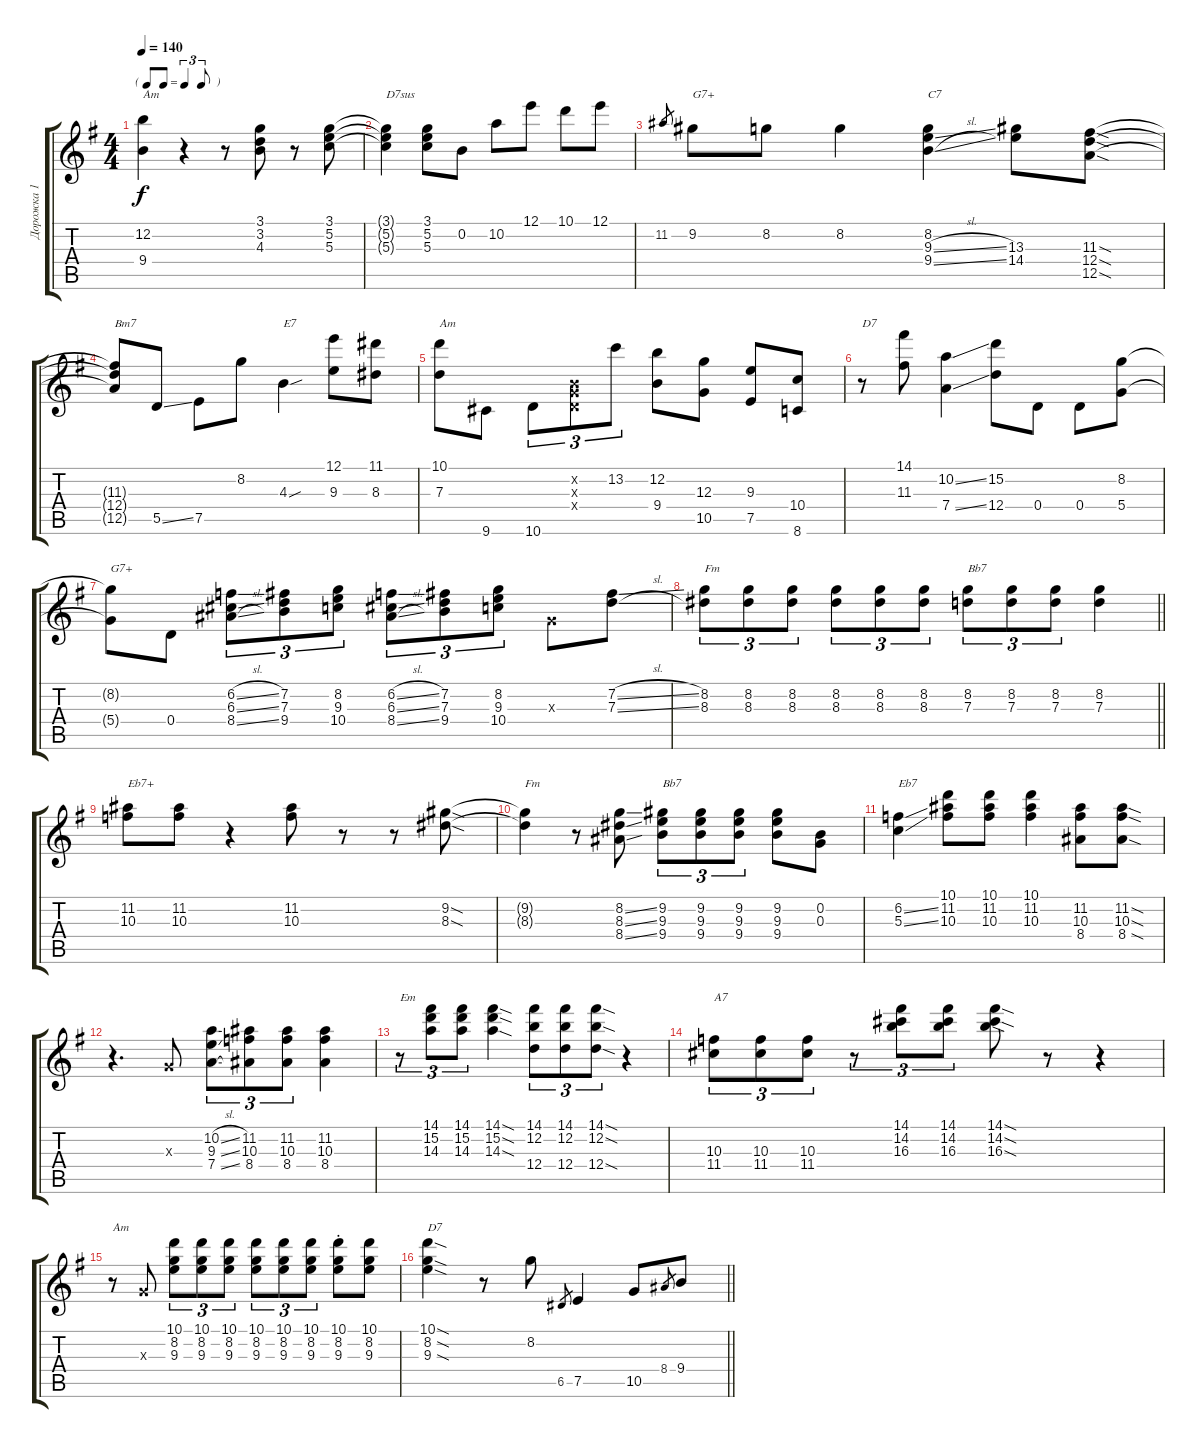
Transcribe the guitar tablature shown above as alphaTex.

\track ("Дорожка 1" "Дорожка 1") {instrument electricguitarjazz}
\staff {score tabs}
\tuning (E4 B3 G3 D3 A2 E2) {hide}
\ts (4 4)
\tf triplet8th
\tempo 140
\clef g2
\ks g
(12.2{t} 9.4{t}).4{txt "Am" dy f} r.4 r.8 (3.1 3.2 4.3).8 r.8 (3.1 5.2 5.3).8 |
(3.1{t} 5.2{t} 5.3{t}).4{txt "D7sus"} (3.1 5.2 5.3).8 0.2.8 10.2.8 12.1.8 10.1.8 12.1.8 |
11.2.8{gr} 9.2.8{txt "G7+"} 8.2.8 8.2.4 (8.2 9.3{sl} 9.4{sl}).4{txt "C7"} (13.3 14.4).8 (11.3{sod} 12.4{sod} 12.5{sod}).8 |
(11.3{t} 12.4{t} 12.5{t}).8{txt "Bm7"} 5.5{ss}.8 7.5.8 8.2.8 4.3{sou}.4{txt "E7"} (12.1 9.3).8 (11.1 8.3).8 |
(10.1 7.3).8{txt "Am"} 9.6.8 10.6.8{tu (3 2)} (0.2{x} 0.3{x} 0.4{x}).8{tu (3 2)} 13.2.8{tu (3 2)} (12.2 9.4).8 (12.3 10.5).8 (9.3 7.5).8 (10.4 8.6).8 |
r.8{txt "D7"} (14.1 11.3).8 (10.2{ss} 7.4{ss}).4 (15.2 12.4).8 0.4.8 0.4.8 (8.2 5.4).8 |
(8.2{t} 5.4{t}).8{txt "G7+"} 0.4.8 (6.2{sl} 6.3{sl} 8.4{sl}).8{tu (3 2)} (7.2 7.3 9.4).8{tu (3 2)} (8.2 9.3 10.4).8{tu (3 2)} (6.2{sl} 6.3{sl} 8.4{sl}).8{tu (3 2)} (7.2 7.3 9.4).8{tu (3 2)} (8.2 9.3 10.4).8{tu (3 2)} 0.3{x}.8 (7.2{sl} 7.3{sl}).8 |
\barLineRight lightlight
(8.2 8.3).8{tu (3 2) txt "Fm"} (8.2 8.3).8{tu (3 2)} (8.2 8.3).8{tu (3 2)} (8.2 8.3).8{tu (3 2)} (8.2 8.3).8{tu (3 2)} (8.2 8.3).8{tu (3 2)} (8.2 7.3).8{tu (3 2) txt "Bb7"} (8.2 7.3).8{tu (3 2)} (8.2 7.3).8{tu (3 2)} (8.2 7.3).4 |
(11.2 10.3).8{txt "Eb7+"} (11.2 10.3).8 r.4 (11.2 10.3).8 r.8 r.8 (9.2{sod} 8.3{sod}).8 |
(9.2{t} 8.3{t}).4{txt "Fm"} r.8 (8.2{ss} 8.3{ss} 8.4{ss}).8 (9.2 9.3 9.4).8{tu (3 2) txt "Bb7"} (9.2 9.3 9.4).8{tu (3 2)} (9.2 9.3 9.4).8{tu (3 2)} (9.2 9.3 9.4).8 (0.2 0.3).8 |
(6.2{ss} 5.3{ss}).4{txt "Eb7"} (10.1 11.2 10.3).8 (10.1 11.2 10.3).8 (10.1 11.2 10.3).4 (11.2 10.3 8.4).8 (11.2{sod} 10.3{sod} 8.4{sod}).8 |
r.4{d} 0.3{x}.8 (10.2{sl} 9.3{sl} 7.4{sl}).8{tu (3 2)} (11.2 10.3 8.4).8{tu (3 2)} (11.2 10.3 8.4).8{tu (3 2)} (11.2 10.3 8.4).4 |
r.8{tu (3 2) txt "Em"} (14.1 15.2 14.3).8{tu (3 2)} (14.1 15.2 14.3).8{tu (3 2)} (14.1{sod} 15.2{sod} 14.3{sod}).4 (14.1 12.2 12.4).8{tu (3 2)} (14.1 12.2 12.4).8{tu (3 2)} (14.1{sod} 12.2{sod} 12.4{sod}).8{tu (3 2)} r.4 |
(10.3 11.4).8{tu (3 2) txt "A7"} (10.3 11.4).8{tu (3 2)} (10.3 11.4).8{tu (3 2)} r.8{tu (3 2)} (14.1 14.2 16.3).8{tu (3 2)} (14.1 14.2 16.3).8{tu (3 2)} (14.1{sod} 14.2{sod} 16.3{sod}).8 r.8 r.4 |
r.8{txt "Am"} 0.3{x}.8 (10.1 8.2 9.3).8{tu (3 2)} (10.1 8.2 9.3).8{tu (3 2)} (10.1 8.2 9.3).8{tu (3 2)} (10.1 8.2 9.3).8{tu (3 2)} (10.1 8.2 9.3).8{tu (3 2)} (10.1 8.2 9.3).8{tu (3 2)} (10.1{st} 8.2{st} 9.3{st}).8 (10.1 8.2 9.3).8 |
\barLineRight lightlight
(10.1{sod} 8.2{sod} 9.3{sod}).4{txt "D7"} r.8 8.2.8 6.5.8{gr} 7.5.4 10.5.8 8.4.8{gr} 9.4.8
